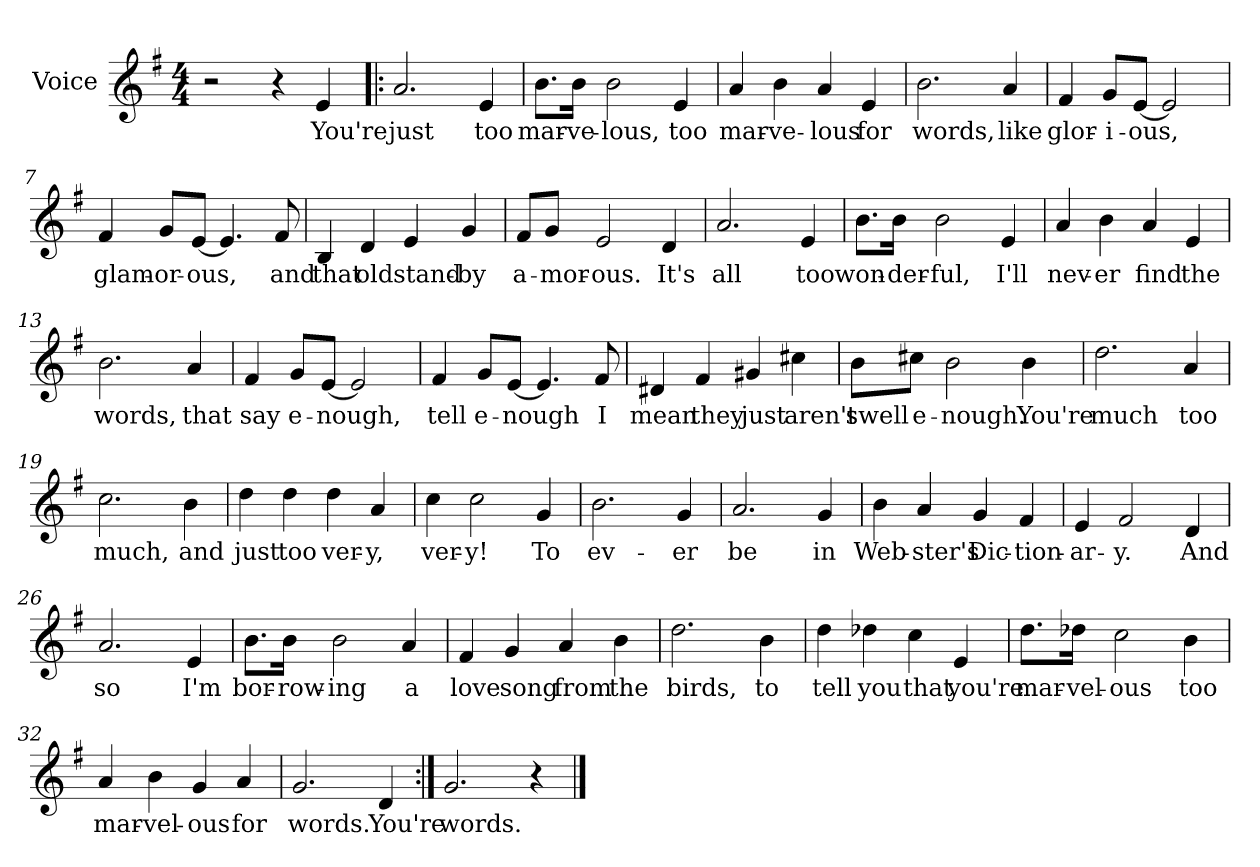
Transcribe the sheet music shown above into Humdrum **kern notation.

**kern	**text
*part1	*part1
*staff1	*staff1
*I"Voice	*
*clefG2	*
*k[f#]	*
*G:	*
*M4/4	*
=1	=1
2r	.
4r	.
4e/	You're
=2!|:	=2!|:
2.a/	just
4e/	too
=3	=3
8.b\L	mar-
16b\J	-ve-
2b\	lous,
4e/	too
=4	=4
4a/	mar-
4b\	-ve-
4a/	-lous
4e/	for
=5	=5
2.b\	words,
4a/	like
!!LO:LB:g=z
=6	=6
4f#/	glor-
8g/L	-i-
[8e/J	ous,
2e/]	.
=7	=7
4f#/	glam-
8g/L	or-
[8e/J	ous,
4.e/]	.
8f#/	and
=8	=8
4B/	that
4d/	old
4e/	stand-
4g/	-by
=9	=9
8f#/L	a-
8g/J	-mor-
2e/	-ous.
4d/	It's
!!LO:LB:g=z
=10	=10
2.a/	all
4e/	too
=11	=11
8.b\L	won-
16b\J	-der-
2b\	ful,
4e/	I'll
=12	=12
4a/	nev-
4b\	-er
4a/	find
4e/	the
=13	=13
2.b\	words,
4a/	that
=14	=14
4f#/	say
8g/L	e-
[8e/J	-nough,
2e/]	.
!!LO:LB:g=z
=15	=15
4f#/	tell
8g/L	e-
[8e/J	-nough
4.e/]	.
8f#/	I
=16	=16
4d#X/	mean
4f#/	they
4g#X/	just
4cc#X\	aren't
=17	=17
8b\L	swell
8cc#X\J	e-
2b\	-nough.
4b\	You're
!!LO:LB:g=z
=18	=18
2.dd\	much
4a/	too
=19	=19
2.cc\	much,
4b\	and
=20	=20
4dd\	just
4dd\	too
4dd\	ver-
4a/	y,
=21	=21
4cc\	ver-
2cc\	-y!
4g/	To
=22	=22
2.b\	ev-
4g/	-er
!!LO:LB:g=z
=23	=23
2.a/	be
4g/	in
=24	=24
4b\	Web-
4a/	-ster's
4g/	Dic-
4f#/	-tion-
=25	=25
4e/	-ar-
2f#/	-y.
4d/	And
=26	=26
2.a/	so
4e/	I'm
=27	=27
8.b\L	bor-
16b\J	-row-
2b\	-ing
4a/	a
!!LO:LB:g=z
=28	=28
4f#/	love
4g/	song
4a/	from
4b\	the
=29	=29
2.dd\	birds,
4b\	to
=30	=30
4dd\	tell
4dd-X\	you
4cc\	that
4e/	you're
=31	=31
8.dd\L	mar-
16dd-X\J	-vel-
2cc\	-ous
4b\	too
!!LO:LB:g=z
=32	=32
4a/	mar-
4b\	-vel-
4g/	-ous
4a/	for
=33	=33
2.g/	words.
4d/	You're
=34:|!	=34:|!
2.g/	words.
4r	.
==	==
*-	*-
